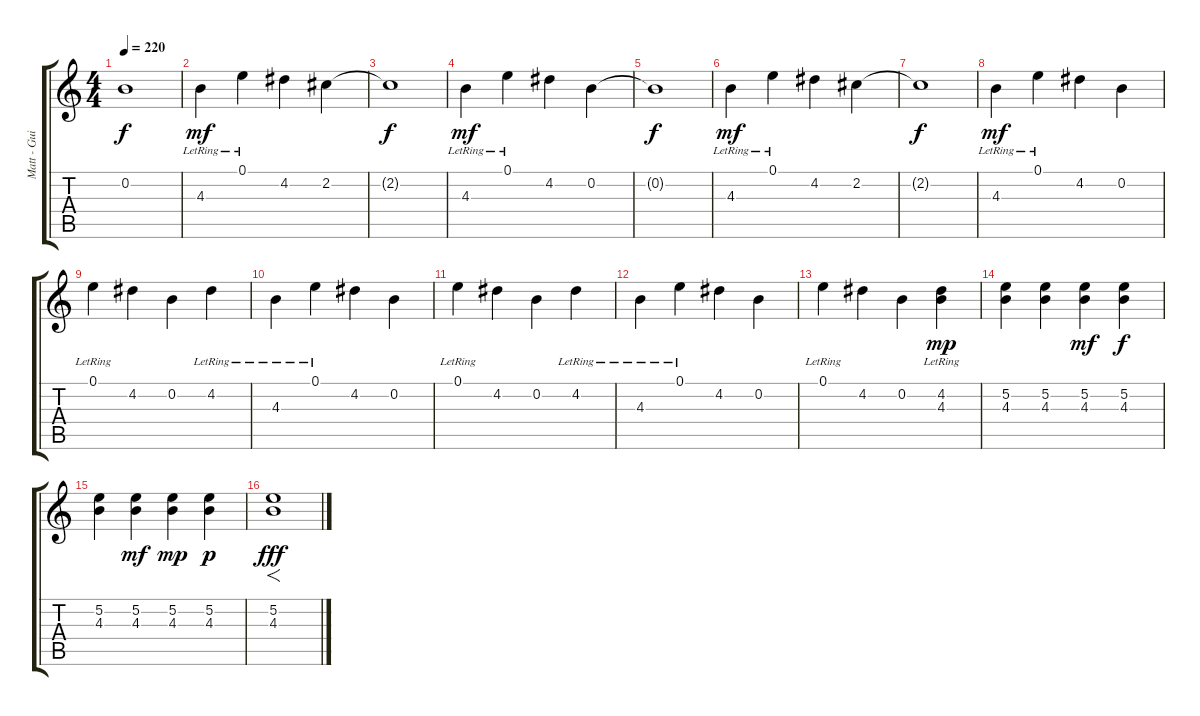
\track ("Matt - Guitar" "Matt - Gui") {instrument distortionguitar}
\staff {score tabs}
\tuning (E4 B3 G3 D3 A2 E2) {hide}
\ts (4 4)
\tempo 220
\clef g2
\ks c
0.2{t}.1{dy f} |
4.3{lr}.4{dy mf} 0.1{lr}.4 4.2.4 2.2.4 |
2.2{t}.1{dy f} |
4.3{lr}.4{dy mf} 0.1{lr}.4 4.2.4 0.2.4 |
0.2{t}.1{dy f} |
4.3{lr}.4{dy mf} 0.1{lr}.4 4.2.4 2.2.4 |
2.2{t}.1{dy f} |
4.3{lr}.4{dy mf} 0.1{lr}.4 4.2.4 0.2.4 |
0.1{lr}.4 4.2.4 0.2.4 4.2{lr}.4 |
4.3{lr}.4 0.1{lr}.4 4.2.4 0.2.4 |
0.1{lr}.4 4.2.4 0.2.4 4.2{lr}.4 |
4.3{lr}.4 0.1{lr}.4 4.2.4 0.2.4 |
0.1{lr}.4 4.2.4 0.2.4 (4.2{lr} 4.3).4{dy mp} |
(5.2 4.3).4 (5.2 4.3).4 (5.2 4.3).4{dy mf} (5.2 4.3).4{dy f} |
(5.2 4.3).4 (5.2 4.3).4{dy mf} (5.2 4.3).4{dy mp} (5.2 4.3).4{dy p} |
(5.2 4.3).1{f dy fff instrument pad2warm}
